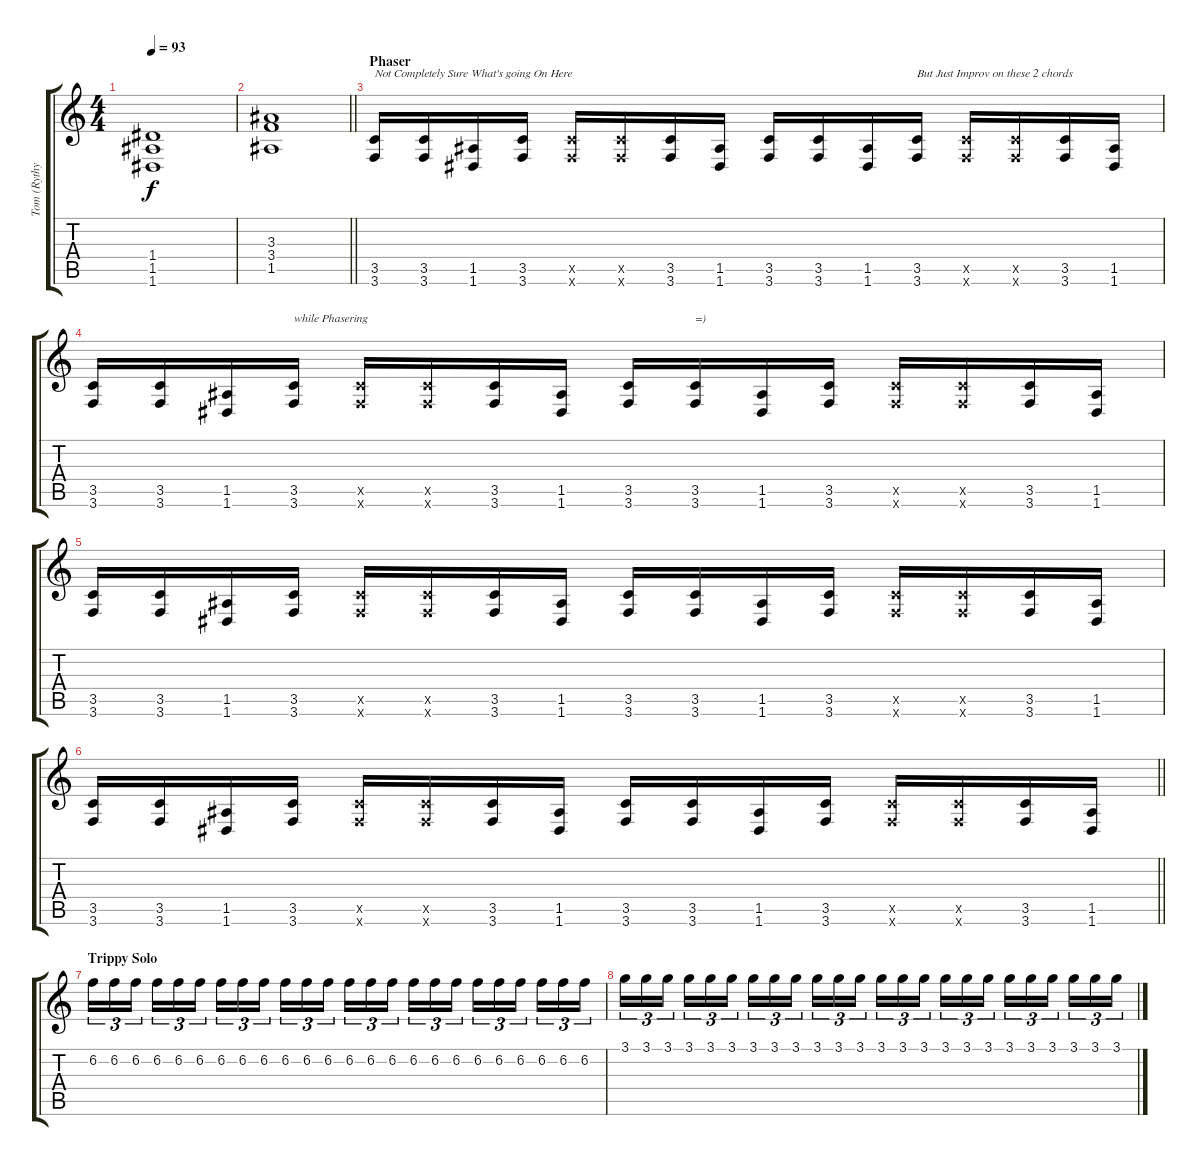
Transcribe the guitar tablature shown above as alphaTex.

\track ("Tom (Rythym)" "Tom (Rythy") {instrument overdrivenguitar}
\staff {score tabs}
\tuning (E4 B3 G3 D3 A2 D2) {hide}
\ts (4 4)
\tempo 93
\clef g2
\ks c
(1.4 1.5 1.6).1{dy f} |
\barLineRight lightlight
(3.3 3.4 1.5).1 |
\section ("" "Phaser")
(3.5 3.6).16{txt "Not Completely Sure What's going On Here"} (3.5 3.6).16 (1.5 1.6).16 (3.5 3.6).16 (3.5{x} 3.6{x}).16 (3.5{x} 3.6{x}).16 (3.5 3.6).16 (1.5 1.6).16 (3.5 3.6).16 (3.5 3.6).16 (1.5 1.6).16 (3.5 3.6).16{txt "But Just Improv on these 2 chords"} (3.5{x} 3.6{x}).16 (3.5{x} 3.6{x}).16 (3.5 3.6).16 (1.5 1.6).16 |
(3.5 3.6).16 (3.5 3.6).16 (1.5 1.6).16 (3.5 3.6).16{txt "while Phasering"} (3.5{x} 3.6{x}).16 (3.5{x} 3.6{x}).16 (3.5 3.6).16 (1.5 1.6).16 (3.5 3.6).16 (3.5 3.6).16{txt "=)"} (1.5 1.6).16 (3.5 3.6).16 (3.5{x} 3.6{x}).16 (3.5{x} 3.6{x}).16 (3.5 3.6).16 (1.5 1.6).16 |
(3.5 3.6).16 (3.5 3.6).16 (1.5 1.6).16 (3.5 3.6).16 (3.5{x} 3.6{x}).16 (3.5{x} 3.6{x}).16 (3.5 3.6).16 (1.5 1.6).16 (3.5 3.6).16 (3.5 3.6).16 (1.5 1.6).16 (3.5 3.6).16 (3.5{x} 3.6{x}).16 (3.5{x} 3.6{x}).16 (3.5 3.6).16 (1.5 1.6).16 |
\barLineRight lightlight
(3.5 3.6).16 (3.5 3.6).16 (1.5 1.6).16 (3.5 3.6).16 (3.5{x} 3.6{x}).16 (3.5{x} 3.6{x}).16 (3.5 3.6).16 (1.5 1.6).16 (3.5 3.6).16 (3.5 3.6).16 (1.5 1.6).16 (3.5 3.6).16 (3.5{x} 3.6{x}).16 (3.5{x} 3.6{x}).16 (3.5 3.6).16 (1.5 1.6).16 |
\section ("" "Trippy Solo")
6.2.16{tu (3 2)} 6.2.16{tu (3 2)} 6.2.16{tu (3 2) beam splitsecondary} 6.2.16{tu (3 2)} 6.2.16{tu (3 2)} 6.2.16{tu (3 2)} 6.2.16{tu (3 2)} 6.2.16{tu (3 2)} 6.2.16{tu (3 2) beam splitsecondary} 6.2.16{tu (3 2)} 6.2.16{tu (3 2)} 6.2.16{tu (3 2)} 6.2.16{tu (3 2)} 6.2.16{tu (3 2)} 6.2.16{tu (3 2) beam splitsecondary} 6.2.16{tu (3 2)} 6.2.16{tu (3 2)} 6.2.16{tu (3 2)} 6.2.16{tu (3 2)} 6.2.16{tu (3 2)} 6.2.16{tu (3 2) beam splitsecondary} 6.2.16{tu (3 2)} 6.2.16{tu (3 2)} 6.2.16{tu (3 2)} |
3.1.16{tu (3 2)} 3.1.16{tu (3 2)} 3.1.16{tu (3 2) beam splitsecondary} 3.1.16{tu (3 2)} 3.1.16{tu (3 2)} 3.1.16{tu (3 2)} 3.1.16{tu (3 2)} 3.1.16{tu (3 2)} 3.1.16{tu (3 2) beam splitsecondary} 3.1.16{tu (3 2)} 3.1.16{tu (3 2)} 3.1.16{tu (3 2)} 3.1.16{tu (3 2)} 3.1.16{tu (3 2)} 3.1.16{tu (3 2) beam splitsecondary} 3.1.16{tu (3 2)} 3.1.16{tu (3 2)} 3.1.16{tu (3 2)} 3.1.16{tu (3 2)} 3.1.16{tu (3 2)} 3.1.16{tu (3 2) beam splitsecondary} 3.1.16{tu (3 2)} 3.1.16{tu (3 2)} 3.1.16{tu (3 2)}
